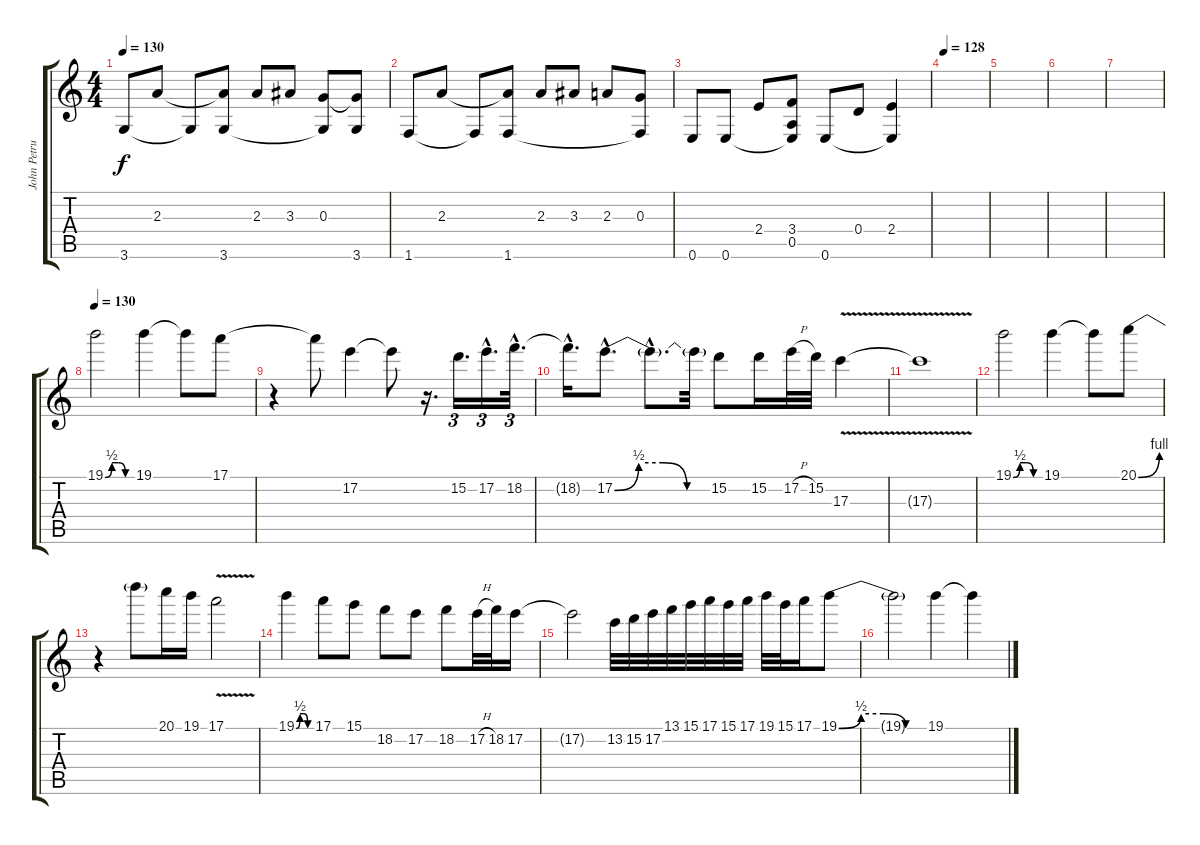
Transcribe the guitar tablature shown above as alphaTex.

\track ("John Petrucci" "John Petru") {instrument distortionguitar}
\staff {score tabs}
\tuning (E4 B3 G3 D3 A2 E2) {hide}
\ts (4 4)
\tempo 130
\clef g2
\ks c
3.6.8{dy f} 2.3.8 3.6{t}.8 (2.3{t} 3.6).8 2.3.8 3.3.8 (0.3 3.6{t}).8 (0.3{t} 3.6).8 |
1.6.8 2.3.8 1.6{t}.8 (2.3{t} 1.6).8 2.3.8 3.3.8 2.3.8 (0.3 1.6{t}).8 |
0.6.8 0.6.8 2.4.8 (3.4 0.5 0.6{t}).8 0.6.8 0.4.8 (2.4 0.6{t}).4 |
\tempo 128
|
|
|
|
\tempo 130
19.1{be (custom 0 0 15 2 30 2 45 0 60 0)}.2{volume 15} 19.1.4 19.1{t}.8 17.1.8 |
r.4 17.1{t}.8 17.2.4 17.2{t}.8 r.16{d} 15.2.16{d tu (3 2)} 17.2{hac}.16{d tu (3 2)} 18.2{hac}.32{d tu (3 2)} |
18.2{hac t}.16{d} 17.2{be (custom 0 0 15 2 30 2 45 0 60 0) hac}.8{d} 17.2{hac t}.8{d} 17.2{t}.32 15.2.8 15.2.16 17.2{h}.32 15.2.32 17.3{v}.4 |
17.3{t}.1 |
19.1{be (custom 0 0 15 2 30 2 45 0 60 0)}.2 19.1.4 19.1{t}.8 20.1{be (bend 0 0 60 4)}.8 |
r.4 20.1{t}.8 20.1.16 19.1.16 17.1{v}.2 |
19.1{be (custom 0 0 15 2 30 2 45 0 60 0)}.4 17.1.8 15.1.8 18.2.8 17.2.8 18.2.8 17.2{h}.32 18.2.32 17.2.16 |
17.2{t}.2 13.2.32 15.2.32 17.2.32 13.1.32 15.1.32 17.1.32 15.1.32 17.1.32 19.1.32 15.1.32 17.1.16 19.1{be (custom 0 0 15 2 30 2 45 0 60 0)}.8 |
19.1{t}.2 19.1.4 19.1{t}.4
